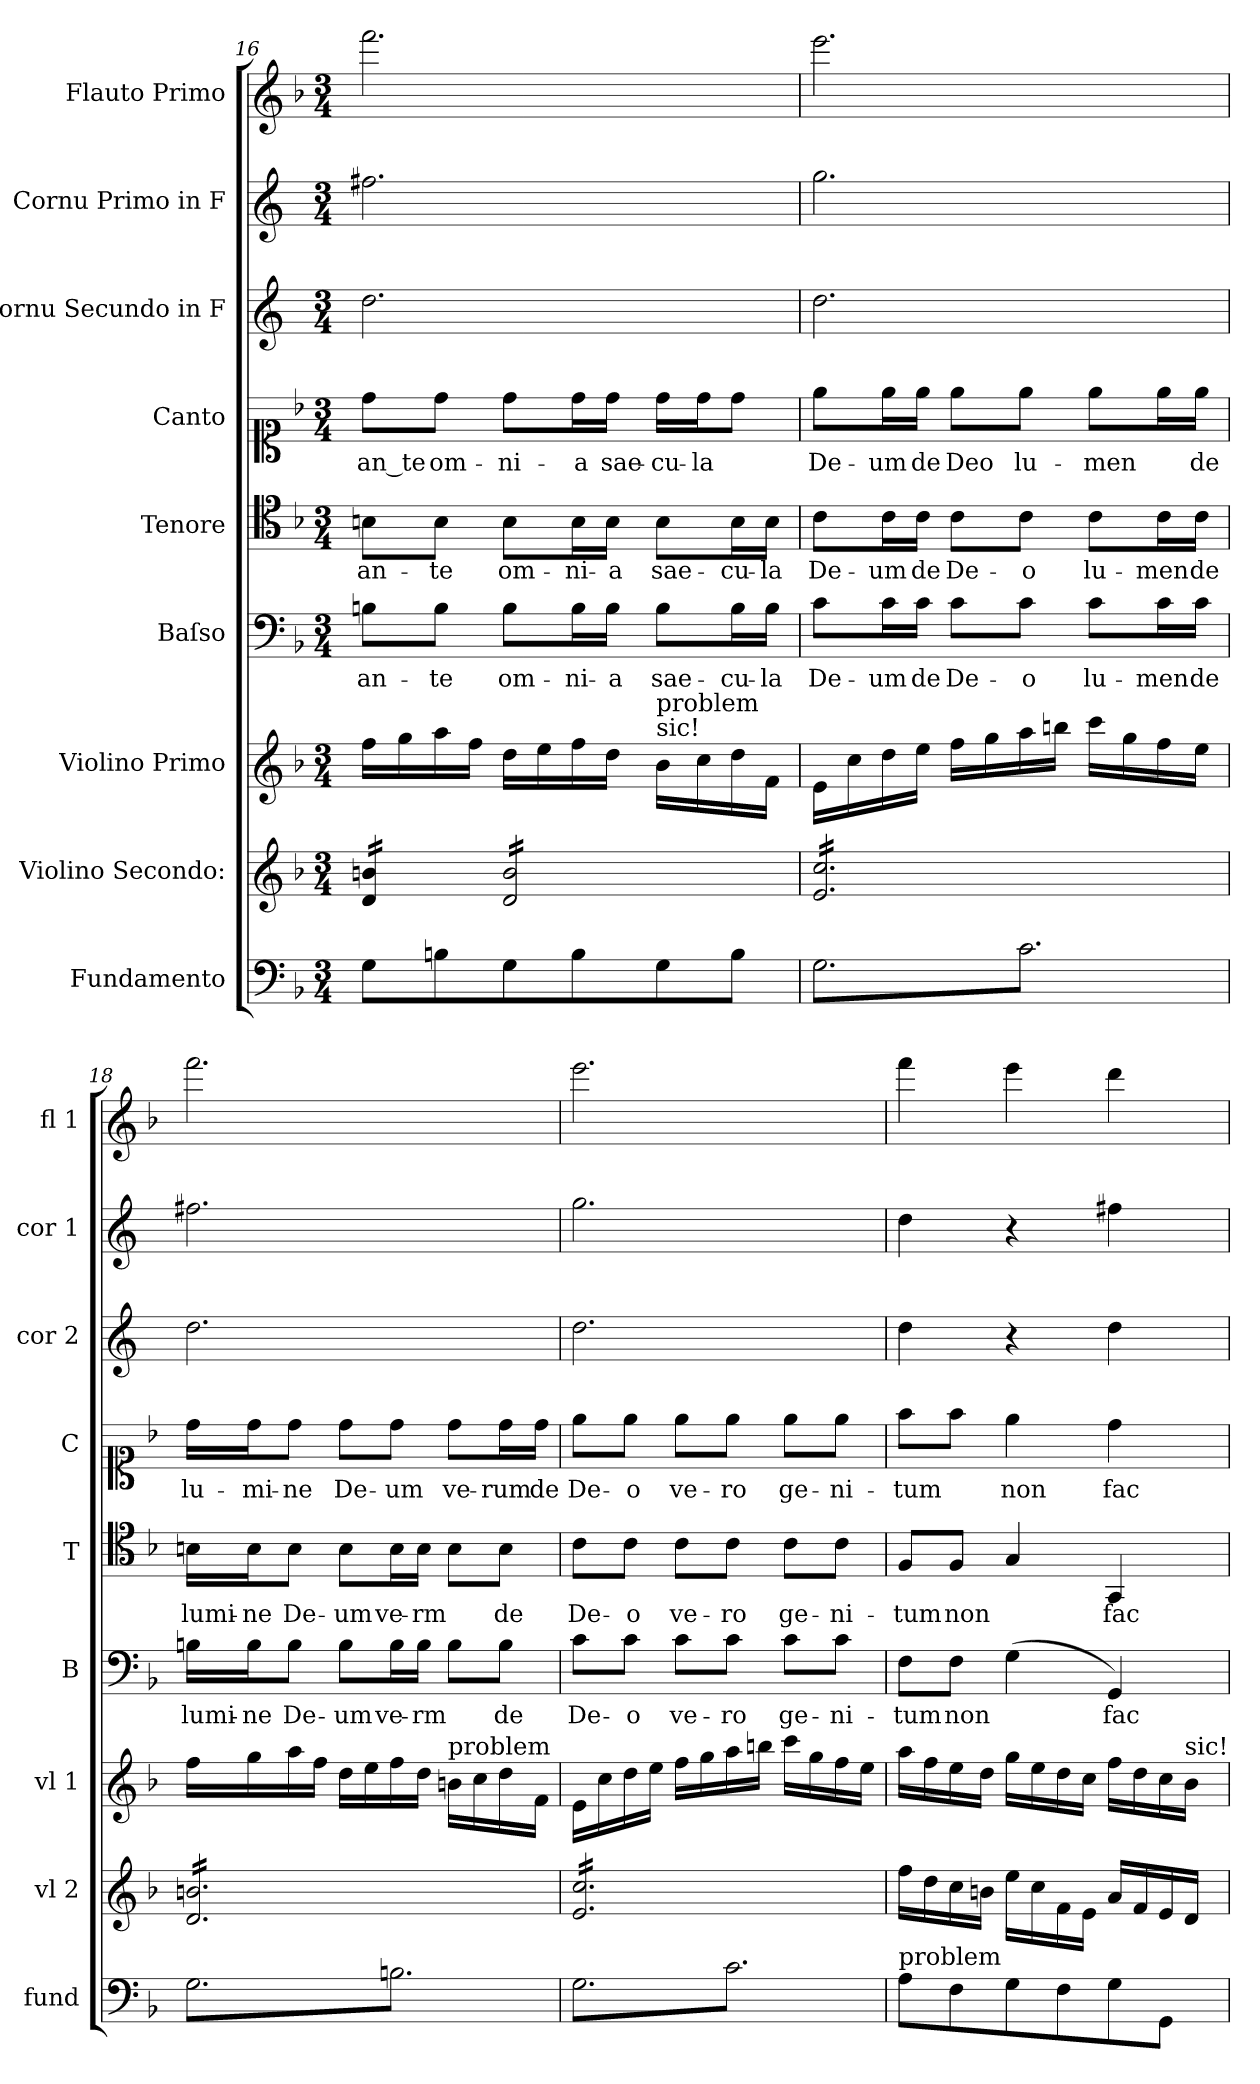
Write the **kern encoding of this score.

**kern	**kern	**kern	**kern	**text	**kern	**text	**kern	**text	**kern	**kern	**kern
*part9	*part8	*part7	*part6	*part6	*part5	*part5	*part4	*part4	*part3	*part2	*part1
*staff9	*staff8	*staff7	*staff6	*staff6	*staff5	*staff5	*staff4	*staff4	*staff3	*staff2	*staff1
*I"Fundamento	*I"Violino Secondo:	*I"Violino Primo	*I"Baſso	*	*I"Tenore	*	*I"Canto	*	*I"Cornu Secundo in F	*I"Cornu Primo in F	*I"Flauto Primo
*I'fund	*I'vl 2	*I'vl 1	*I'B	*	*I'T	*	*I'C	*	*I'cor 2	*I'cor 1	*I'fl 1
*clefF4	*clefG2	*clefG2	*clefF4	*	*clefC4	*	*clefC1	*	*clefG2	*clefG2	*clefG2
*	*	*	*	*	*	*	*	*	*ITrd4c7	*ITrd4c7	*
*k[b-]	*k[b-]	*k[b-]	*k[b-]	*	*k[b-]	*	*k[b-]	*	*k[b-]	*k[b-]	*k[b-]
*F:	*F:	*F:	*F:	*	*F:	*	*F:	*	*F:	*F:	*F:
*M3/4	*M3/4	*M3/4	*M3/4	*	*M3/4	*	*M3/4	*	*M3/4	*M3/4	*M3/4
=16	=16	=16	=16	=16	=16	=16	=16	=16	=16	=16	=16
*	*tremolo	*	*	*	*	*	*	*	*	*	*
8G\L	16d/ 16bn/LL	16ff\LL	8Bn\L	an-	8Bn\L	an-	8dd\L	an_te	2.g\	2.bn\	2.fff\
.	16d/ 16bn/	16gg\	.	.	.	.	.	.	.	.	.
8Bn\	16d/ 16bn/	16aa\	8B\J	-te	8B\J	-te	8dd\J	om-	.	.	.
.	16d/ 16bn/JJ	16ff\JJ	.	.	.	.	.	.	.	.	.
8G\	16d/ 16b/LL	16dd\LL	8B\L	om-	8B\L	om-	8dd\L	-ni-	.	.	.
.	16d/ 16b/	16ee\	.	.	.	.	.	.	.	.	.
8B\	16d/ 16b/	16ff\	16B\L	-ni-	16B\L	-ni-	16dd\L	-a	.	.	.
.	16d/ 16b/	16dd\JJ	16B\JJ	-a	16B\JJ	-a	16dd\JJ	sae-	.	.	.
!	!	!LO:TX:a:t=sic!	!	!	!	!	!	!	!	!	!
!	!	!LO:TX:a:t=problem	!	!	!	!	!	!	!	!	!
8G\	16d/ 16b/	16b-\LL	8B\L	sae-	8B\L	sae-	16dd\LL	-cu-	.	.	.
.	16d/ 16b/	16cc\	.	.	.	.	16dd\J	-la	.	.	.
8B\J	16d/ 16b/	16dd\	16B\L	-cu-	16B\L	-cu-	8dd\J	.	.	.	.
.	16d/ 16b/JJ	16f/JJ	16B\JJ	-la	16B\JJ	-la	.	.	.	.	.
=17	=17	=17	=17	=17	=17	=17	=17	=17	=17	=17	=17
*tremolo	*	*	*	*	*	*	*	*	*	*	*
8G\L	16e/ 16cc/LL	16e\LL	8c\L	De-	8c\L	De-	8ee\L	De-	2.g\	2.cc\	2.eee\
.	16e/ 16cc/	16cc\	.	.	.	.	.	.	.	.	.
8c\	16e/ 16cc/	16dd\	16c\L	-um	16c\L	-um	16ee\L	-um	.	.	.
.	16e/ 16cc/	16ee\JJ	16c\JJ	de	16c\JJ	de	16ee\JJ	de	.	.	.
8G\	16e/ 16cc/	16ff\LL	8c\L	De-	8c\L	De-	8ee\L	Deo	.	.	.
.	16e/ 16cc/	16gg\	.	.	.	.	.	.	.	.	.
8c\	16e/ 16cc/	16aa\	8c\J	-o	8c\J	-o	8ee\J	lu-	.	.	.
.	16e/ 16cc/	16bbn\JJ	.	.	.	.	.	.	.	.	.
8G\	16e/ 16cc/	16ccc\LL	8c\L	lu-	8c\L	lu-	8ee\L	-men	.	.	.
.	16e/ 16cc/	16gg\	.	.	.	.	.	.	.	.	.
8c\J	16e/ 16cc/	16ff\	16c\L	-men	16c\L	-men	16ee\L	.	.	.	.
.	16e/ 16cc/JJ	16ee\JJ	16c\JJ	de	16c\JJ	de	16ee\JJ	de	.	.	.
=18	=18	=18	=18	=18	=18	=18	=18	=18	=18	=18	=18
8G\L	16d/ 16bn/LL	16ff\LL	16Bn\LL	lumi-	16Bn\LL	lumi-	16dd\LL	lu-	2.g\	2.bn\	2.fff\
.	16d/ 16bn/	16gg\	16B\J	-ne	16B\J	-ne	16dd\J	-mi-	.	.	.
8Bn\	16d/ 16bn/	16aa\	8B\J	De-	8B\J	De-	8dd\J	-ne	.	.	.
.	16d/ 16bn/	16ff\JJ	.	.	.	.	.	.	.	.	.
8G\	16d/ 16bn/	16dd\LL	8B\L	-um	8B\L	-um	8dd\L	De-	.	.	.
.	16d/ 16bn/	16ee\	.	.	.	.	.	.	.	.	.
8Bn\	16d/ 16bn/	16ff\	16B\L	ve-	16B\L	ve-	8dd\J	-um	.	.	.
.	16d/ 16bn/	16dd\JJ	16B\JJ	-rm	16B\JJ	-rm	.	.	.	.	.
!	!	!LO:TX:a:t=problem	!	!	!	!	!	!	!	!	!
8G\	16d/ 16bn/	16bn\LL	8B\L	.	8B\L	.	8dd\L	ve-	.	.	.
.	16d/ 16bn/	16cc\	.	.	.	.	.	.	.	.	.
8Bn\J	16d/ 16bn/	16dd\	8B\J	de	8B\J	de	16dd\L	-rum	.	.	.
.	16d/ 16bn/JJ	16f/JJ	.	.	.	.	16dd\JJ	de	.	.	.
=19	=19	=19	=19	=19	=19	=19	=19	=19	=19	=19	=19
8G\L	16e/ 16cc/LL	16e\LL	8c\L	De-	8c\L	De-	8ee\L	De-	2.g\	2.cc\	2.eee\
.	16e/ 16cc/	16cc\	.	.	.	.	.	.	.	.	.
8c\	16e/ 16cc/	16dd\	8c\J	-o	8c\J	-o	8ee\J	-o	.	.	.
.	16e/ 16cc/	16ee\JJ	.	.	.	.	.	.	.	.	.
8G\	16e/ 16cc/	16ff\LL	8c\L	ve-	8c\L	ve-	8ee\L	ve-	.	.	.
.	16e/ 16cc/	16gg\	.	.	.	.	.	.	.	.	.
8c\	16e/ 16cc/	16aa\	8c\J	-ro	8c\J	-ro	8ee\J	-ro	.	.	.
.	16e/ 16cc/	16bbn\JJ	.	.	.	.	.	.	.	.	.
8G\	16e/ 16cc/	16ccc\LL	8c\L	ge-	8c\L	ge-	8ee\L	ge-	.	.	.
.	16e/ 16cc/	16gg\	.	.	.	.	.	.	.	.	.
8c\J	16e/ 16cc/	16ff\	8c\J	-ni-	8c\J	-ni-	8ee\J	-ni-	.	.	.
*Xtremolo	*	*	*	*	*	*	*	*	*	*	*
.	16e/ 16cc/JJ	16ee\JJ	.	.	.	.	.	.	.	.	.
*	*Xtremolo	*	*	*	*	*	*	*	*	*	*
=20	=20	=20	=20	=20	=20	=20	=20	=20	=20	=20	=20
!LO:TX:a:t=problem	!	!	!	!	!	!	!	!	!	!	!
8A\L	16ff\LL	16aa\LL	8F\L	-tum	8F/L	-tum	8ff\L	-tum	4g\	4g\	4fff\
.	16dd\	16ff\	.	.	.	.	.	.	.	.	.
8F\	16cc\	16ee\	8F\J	non	8F/J	non	8ff\J	.	.	.	.
.	16bn\JJ	16dd\JJ	.	.	.	.	.	.	.	.	.
8G\	16ee\LL	16gg\LL	(4G\	.	4G/	.	4ee\	non	4r	4r	4eee\
.	16cc\	16ee\	.	.	.	.	.	.	.	.	.
8F\	16f\	16dd\	.	.	.	.	.	.	.	.	.
.	16e\JJ	16cc\JJ	.	.	.	.	.	.	.	.	.
8G\	16a/LL	16ff\LL	4GG/)	fac-	4GG/	fac-	4dd\	fac-	4g\	4bn\	4ddd\
.	16f/	16dd\	.	.	.	.	.	.	.	.	.
8GG/J	16e/	16cc\	.	.	.	.	.	.	.	.	.
!	!	!LO:TX:a:t=sic!	!	!	!	!	!	!	!	!	!
.	16d/JJ	16b-\JJ	.	.	.	.	.	.	.	.	.
=	=	=	=	=	=	=	=	=	=	=	=
*-	*-	*-	*-	*-	*-	*-	*-	*-	*-	*-	*-
